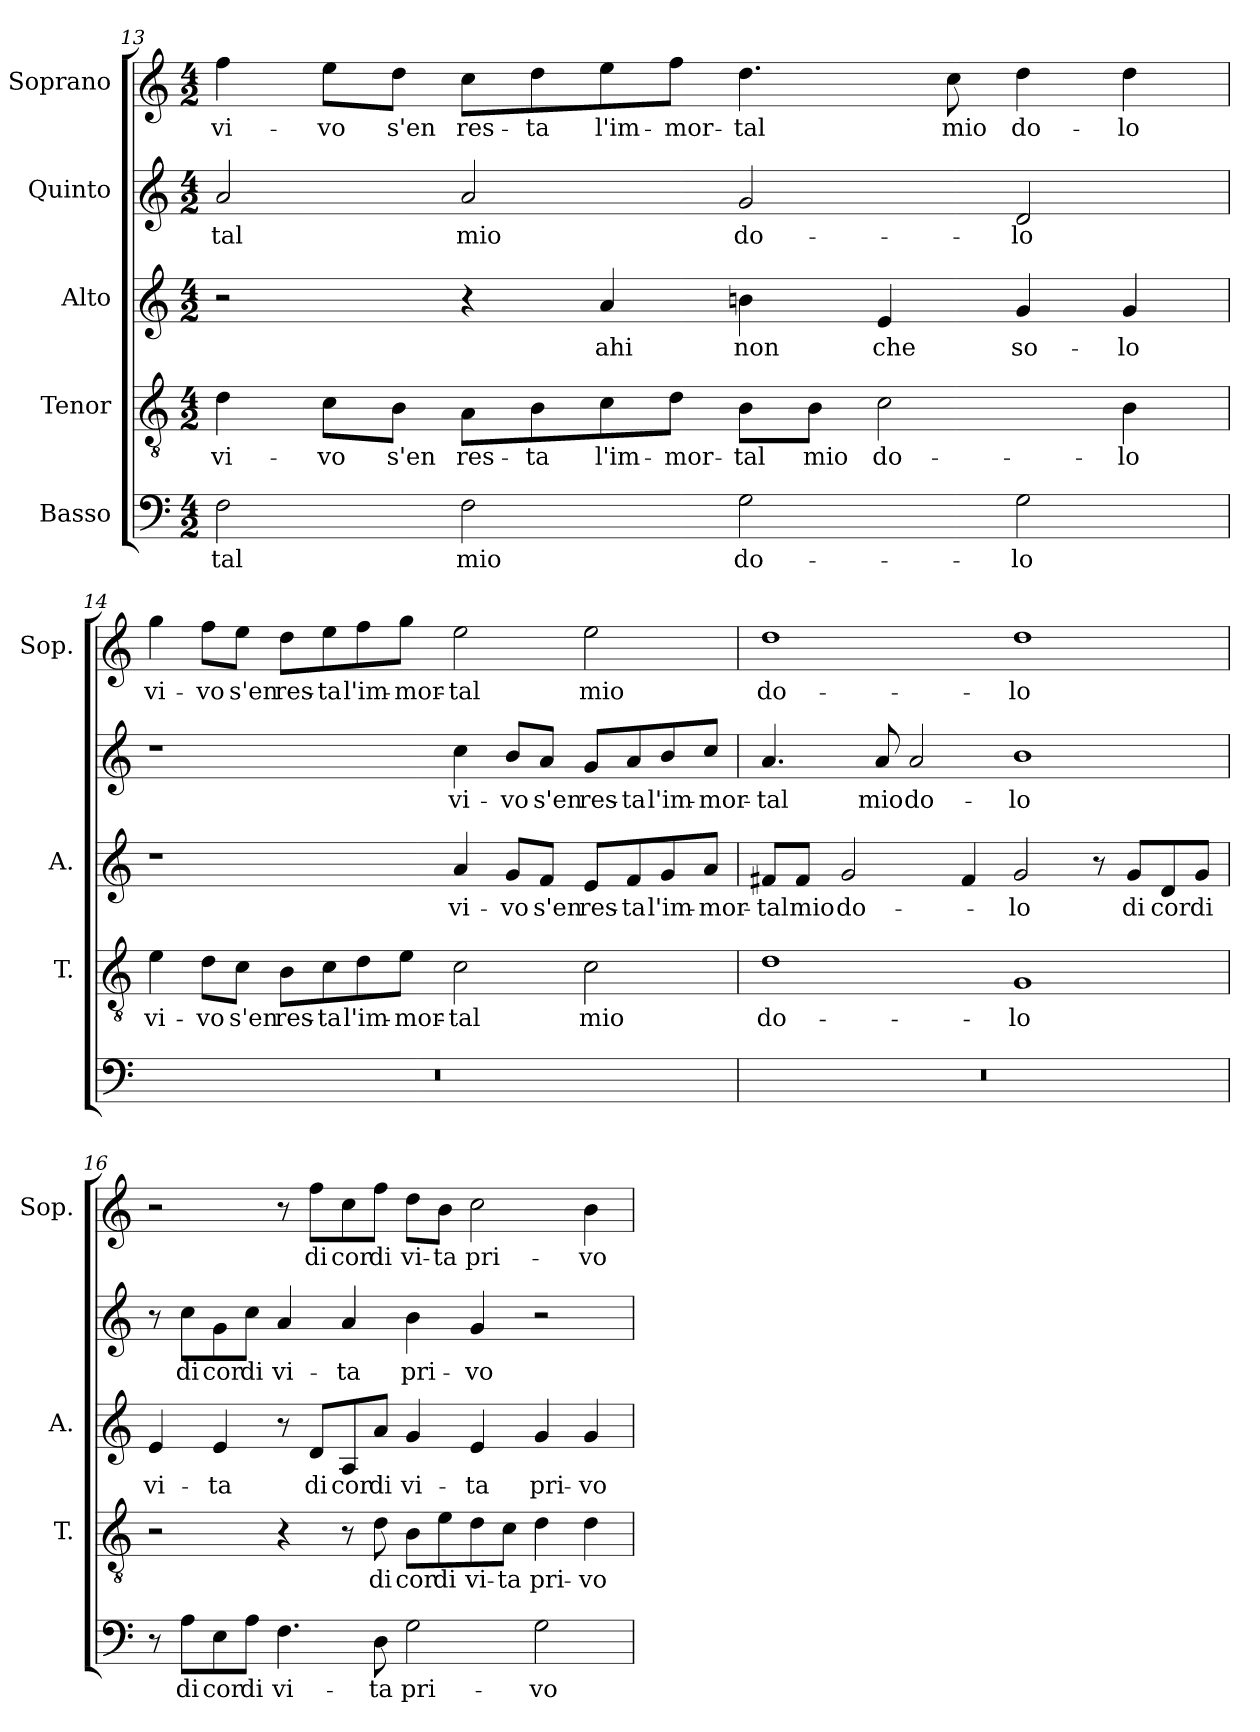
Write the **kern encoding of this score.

**kern	**text	**kern	**text	**kern	**text	**kern	**text	**kern	**text
*part5	*part5	*part4	*part4	*part3	*part3	*part2	*part2	*part1	*part1
*staff5	*staff5	*staff4	*staff4	*staff3	*staff3	*staff2	*staff2	*staff1	*staff1
*I"Basso	*	*I"Tenor	*	*I"Alto	*	*I"Quinto	*	*I"Soprano	*
*	*	*I'T.	*	*I'A.	*	*	*	*I'Sop.	*
!!LO:LB:g=z
*clefF4	*	*clefGv2	*	*clefG2	*	*clefG2	*	*clefG2	*
*	*	*ITrd7c12	*	*	*	*	*	*	*
*k[]	*	*k[]	*	*k[]	*	*k[]	*	*k[]	*
*C:	*	*C:	*	*C:	*	*C:	*	*C:	*
*M4/2	*	*M4/2	*	*M4/2	*	*M4/2	*	*M4/2	*
=13	=13	=13	=13	=13	=13	=13	=13	=13	=13
!	!LO:LY:b:color=#000000	!	!	!	!	!	!	!	!
!	!	!	!LO:LY:b:color=#000000	!	!	!	!	!	!
!	!	!	!	!	!	!	!LO:LY:b:color=#000000	!	!
!	!	!	!	!	!	!	!	!	!LO:LY:b:color=#000000
2Fi\	-tal	4Di\	vi-	2r	.	2ai/	-tal	4ffi\	vi-
!	!	!	!LO:LY:b:color=#000000	!	!	!	!	!	!
!	!	!	!	!	!	!	!	!	!LO:LY:b:color=#000000
.	.	8Ci\L	-vo	.	.	.	.	8eei\L	-vo
!	!	!	!LO:LY:b:color=#000000	!	!	!	!	!	!
!	!	!	!	!	!	!	!	!	!LO:LY:b:color=#000000
.	.	8BBi\J	s'en	.	.	.	.	8ddi\J	s'en
!	!LO:LY:b:color=#000000	!	!	!	!	!	!	!	!
!	!	!	!LO:LY:b:color=#000000	!	!	!	!	!	!
!	!	!	!	!	!	!	!LO:LY:b:color=#000000	!	!
!	!	!	!	!	!	!	!	!	!LO:LY:b:color=#000000
2Fi\	mio	8AAi\L	res-	4r	.	2ai/	mio	8cci\L	res-
!	!	!	!LO:LY:b:color=#000000	!	!	!	!	!	!
!	!	!	!	!	!	!	!	!	!LO:LY:b:color=#000000
.	.	8BBi\	-ta	.	.	.	.	8ddi\	-ta
!	!	!	!LO:LY:b:color=#000000	!	!	!	!	!	!
!	!	!	!	!	!LO:LY:b:color=#000000	!	!	!	!
!	!	!	!	!	!	!	!	!	!LO:LY:b:color=#000000
.	.	8Ci\	l'im-	4ai/	ahi	.	.	8eei\	l'im-
!	!	!	!LO:LY:b:color=#000000	!	!	!	!	!	!
!	!	!	!	!	!	!	!	!	!LO:LY:b:color=#000000
.	.	8Di\J	-mor-	.	.	.	.	8ffi\J	-mor-
!	!LO:LY:b:color=#000000	!	!	!	!	!	!	!	!
!	!	!	!LO:LY:b:color=#000000	!	!	!	!	!	!
!	!	!	!	!	!LO:LY:b:color=#000000	!	!	!	!
!	!	!	!	!	!	!	!LO:LY:b:color=#000000	!	!
!	!	!	!	!	!	!	!	!	!LO:LY:b:color=#000000
2Gi\	do-	8BBi\L	-tal	4bni\	non	2gi/	do-	4.ddi\	-tal
!	!	!	!LO:LY:b:color=#000000	!	!	!	!	!	!
.	.	8BBi\J	mio	.	.	.	.	.	.
!	!	!	!LO:LY:b:color=#000000	!	!	!	!	!	!
!	!	!	!	!	!LO:LY:b:color=#000000	!	!	!	!
.	.	2Ci\	do-	4ei/	che	.	.	.	.
!	!	!	!	!	!	!	!	!	!LO:LY:b:color=#000000
.	.	.	.	.	.	.	.	8cci\	mio
!	!LO:LY:b:color=#000000	!	!	!	!	!	!	!	!
!	!	!	!	!	!LO:LY:b:color=#000000	!	!	!	!
!	!	!	!	!	!	!	!LO:LY:b:color=#000000	!	!
!	!	!	!	!	!	!	!	!	!LO:LY:b:color=#000000
2Gi\	-lo	.	.	4gi/	so-	2di/	-lo	4ddi\	do-
!	!	!	!LO:LY:b:color=#000000	!	!	!	!	!	!
!	!	!	!	!	!LO:LY:b:color=#000000	!	!	!	!
!	!	!	!	!	!	!	!	!	!LO:LY:b:color=#000000
.	.	4BBi\	-lo	4gi/	-lo	.	.	4ddi\	-lo
=14	=14	=14	=14	=14	=14	=14	=14	=14	=14
!LO:N:vis=1	!	!	!	!	!	!	!	!	!
!	!	!	!LO:LY:b:color=#000000	!	!	!	!	!	!
!	!	!	!	!	!	!	!	!	!LO:LY:b:color=#000000
0r	.	4Ei\	vi-	1r	.	1r	.	4ggi\	vi-
!	!	!	!LO:LY:b:color=#000000	!	!	!	!	!	!
!	!	!	!	!	!	!	!	!	!LO:LY:b:color=#000000
.	.	8Di\L	-vo	.	.	.	.	8ffi\L	-vo
!	!	!	!LO:LY:b:color=#000000	!	!	!	!	!	!
!	!	!	!	!	!	!	!	!	!LO:LY:b:color=#000000
.	.	8Ci\J	s'en	.	.	.	.	8eei\J	s'en
!	!	!	!LO:LY:b:color=#000000	!	!	!	!	!	!
!	!	!	!	!	!	!	!	!	!LO:LY:b:color=#000000
.	.	8BBi\L	res-	.	.	.	.	8ddi\L	res-
!	!	!	!LO:LY:b:color=#000000	!	!	!	!	!	!
!	!	!	!	!	!	!	!	!	!LO:LY:b:color=#000000
.	.	8Ci\	-ta	.	.	.	.	8eei\	-ta
!	!	!	!LO:LY:b:color=#000000	!	!	!	!	!	!
!	!	!	!	!	!	!	!	!	!LO:LY:b:color=#000000
.	.	8Di\	l'im-	.	.	.	.	8ffi\	l'im-
!	!	!	!LO:LY:b:color=#000000	!	!	!	!	!	!
!	!	!	!	!	!	!	!	!	!LO:LY:b:color=#000000
.	.	8Ei\J	-mor-	.	.	.	.	8ggi\J	-mor-
!	!	!	!LO:LY:b:color=#000000	!	!	!	!	!	!
!	!	!	!	!	!LO:LY:b:color=#000000	!	!	!	!
!	!	!	!	!	!	!	!LO:LY:b:color=#000000	!	!
!	!	!	!	!	!	!	!	!	!LO:LY:b:color=#000000
.	.	2Ci\	-tal	4ai/	vi-	4cci\	vi-	2eei\	-tal
!	!	!	!	!	!LO:LY:b:color=#000000	!	!	!	!
!	!	!	!	!	!	!	!LO:LY:b:color=#000000	!	!
.	.	.	.	8gi/L	-vo	8bi/L	-vo	.	.
!	!	!	!	!	!LO:LY:b:color=#000000	!	!	!	!
!	!	!	!	!	!	!	!LO:LY:b:color=#000000	!	!
.	.	.	.	8fi/J	s'en	8ai/J	s'en	.	.
!	!	!	!LO:LY:b:color=#000000	!	!	!	!	!	!
!	!	!	!	!	!LO:LY:b:color=#000000	!	!	!	!
!	!	!	!	!	!	!	!LO:LY:b:color=#000000	!	!
!	!	!	!	!	!	!	!	!	!LO:LY:b:color=#000000
.	.	2Ci\	mio	8ei/L	res-	8gi/L	res-	2eei\	mio
!	!	!	!	!	!LO:LY:b:color=#000000	!	!	!	!
!	!	!	!	!	!	!	!LO:LY:b:color=#000000	!	!
.	.	.	.	8fi/	-ta	8ai/	-ta	.	.
!	!	!	!	!	!LO:LY:b:color=#000000	!	!	!	!
!	!	!	!	!	!	!	!LO:LY:b:color=#000000	!	!
.	.	.	.	8gi/	l'im-	8bi/	l'im-	.	.
!	!	!	!	!	!LO:LY:b:color=#000000	!	!	!	!
!	!	!	!	!	!	!	!LO:LY:b:color=#000000	!	!
.	.	.	.	8ai/J	-mor-	8cci/J	-mor-	.	.
!!LO:PB:g=z
=15	=15	=15	=15	=15	=15	=15	=15	=15	=15
!LO:N:vis=1	!	!	!	!	!	!	!	!	!
!	!	!	!LO:LY:b:color=#000000	!	!	!	!	!	!
!	!	!	!	!	!LO:LY:b:color=#000000	!	!	!	!
!	!	!	!	!	!	!	!LO:LY:b:color=#000000	!	!
!	!	!	!	!	!	!	!	!	!LO:LY:b:color=#000000
0r	.	1Di	do-	8f#Xi/L	-tal	4.ai/	-tal	1ddi	do-
!	!	!	!	!	!LO:LY:b:color=#000000	!	!	!	!
.	.	.	.	8f#i/J	mio	.	.	.	.
!	!	!	!	!	!LO:LY:b:color=#000000	!	!	!	!
.	.	.	.	2gi/	do-	.	.	.	.
!	!	!	!	!	!	!	!LO:LY:b:color=#000000	!	!
.	.	.	.	.	.	8ai/	mio	.	.
!	!	!	!	!	!	!	!LO:LY:b:color=#000000	!	!
.	.	.	.	.	.	2ai/	do-	.	.
.	.	.	.	4f#i/	.	.	.	.	.
!	!	!	!LO:LY:b:color=#000000	!	!	!	!	!	!
!	!	!	!	!	!LO:LY:b:color=#000000	!	!	!	!
!	!	!	!	!	!	!	!LO:LY:b:color=#000000	!	!
!	!	!	!	!	!	!	!	!	!LO:LY:b:color=#000000
.	.	1GGi	-lo	2gi/	-lo	1bi	-lo	1ddi	-lo
.	.	.	.	8r	.	.	.	.	.
!	!	!	!	!	!LO:LY:b:color=#000000	!	!	!	!
.	.	.	.	8gi/L	di	.	.	.	.
!	!	!	!	!	!LO:LY:b:color=#000000	!	!	!	!
.	.	.	.	8di/	cor	.	.	.	.
!	!	!	!	!	!LO:LY:b:color=#000000	!	!	!	!
.	.	.	.	8gi/J	di	.	.	.	.
=16	=16	=16	=16	=16	=16	=16	=16	=16	=16
!	!	!	!	!	!LO:LY:b:color=#000000	!	!	!	!
8r	.	2r	.	4ei/	vi-	8r	.	2r	.
!	!LO:LY:b:color=#000000	!	!	!	!	!	!	!	!
!	!	!	!	!	!	!	!LO:LY:b:color=#000000	!	!
8Ai\L	di	.	.	.	.	8cci\L	di	.	.
!	!LO:LY:b:color=#000000	!	!	!	!	!	!	!	!
!	!	!	!	!	!LO:LY:b:color=#000000	!	!	!	!
!	!	!	!	!	!	!	!LO:LY:b:color=#000000	!	!
8Ei\	cor	.	.	4ei/	-ta	8gi\	cor	.	.
!	!LO:LY:b:color=#000000	!	!	!	!	!	!	!	!
!	!	!	!	!	!	!	!LO:LY:b:color=#000000	!	!
8Ai\J	di	.	.	.	.	8cci\J	di	.	.
!	!LO:LY:b:color=#000000	!	!	!	!	!	!	!	!
!	!	!	!	!	!	!	!LO:LY:b:color=#000000	!	!
4.Fi\	vi-	4r	.	8r	.	4ai/	vi-	8r	.
!	!	!	!	!	!LO:LY:b:color=#000000	!	!	!	!
!	!	!	!	!	!	!	!	!	!LO:LY:b:color=#000000
.	.	.	.	8di/L	di	.	.	8ffi\L	di
!	!	!	!	!	!LO:LY:b:color=#000000	!	!	!	!
!	!	!	!	!	!	!	!LO:LY:b:color=#000000	!	!
!	!	!	!	!	!	!	!	!	!LO:LY:b:color=#000000
.	.	8r	.	8Ai/	cor	4ai/	-ta	8cci\	cor
!	!LO:LY:b:color=#000000	!	!	!	!	!	!	!	!
!	!	!	!LO:LY:b:color=#000000	!	!	!	!	!	!
!	!	!	!	!	!LO:LY:b:color=#000000	!	!	!	!
!	!	!	!	!	!	!	!	!	!LO:LY:b:color=#000000
8Di\	-ta	8Di\	di	8ai/J	di	.	.	8ffi\J	di
!	!LO:LY:b:color=#000000	!	!	!	!	!	!	!	!
!	!	!	!LO:LY:b:color=#000000	!	!	!	!	!	!
!	!	!	!	!	!LO:LY:b:color=#000000	!	!	!	!
!	!	!	!	!	!	!	!LO:LY:b:color=#000000	!	!
!	!	!	!	!	!	!	!	!	!LO:LY:b:color=#000000
2Gi\	pri-	8BBi\L	cor	4gi/	vi-	4bi\	pri-	8ddi\L	vi-
!	!	!	!LO:LY:b:color=#000000	!	!	!	!	!	!
!	!	!	!	!	!	!	!	!	!LO:LY:b:color=#000000
.	.	8Ei\	di	.	.	.	.	8bi\J	-ta
!	!	!	!LO:LY:b:color=#000000	!	!	!	!	!	!
!	!	!	!	!	!LO:LY:b:color=#000000	!	!	!	!
!	!	!	!	!	!	!	!LO:LY:b:color=#000000	!	!
!	!	!	!	!	!	!	!	!	!LO:LY:b:color=#000000
.	.	8Di\	vi-	4ei/	-ta	4gi/	-vo	2cci\	pri-
!	!	!	!LO:LY:b:color=#000000	!	!	!	!	!	!
.	.	8Ci\J	-ta	.	.	.	.	.	.
!	!LO:LY:b:color=#000000	!	!	!	!	!	!	!	!
!	!	!	!LO:LY:b:color=#000000	!	!	!	!	!	!
!	!	!	!	!	!LO:LY:b:color=#000000	!	!	!	!
2Gi\	-vo	4Di\	pri-	4gi/	pri-	2r	.	.	.
!	!	!	!LO:LY:b:color=#000000	!	!	!	!	!	!
!	!	!	!	!	!LO:LY:b:color=#000000	!	!	!	!
!	!	!	!	!	!	!	!	!	!LO:LY:b:color=#000000
.	.	4Di\	-vo	4gi/	-vo	.	.	4bi\	-vo
=	=	=	=	=	=	=	=	=	=
*-	*-	*-	*-	*-	*-	*-	*-	*-	*-
